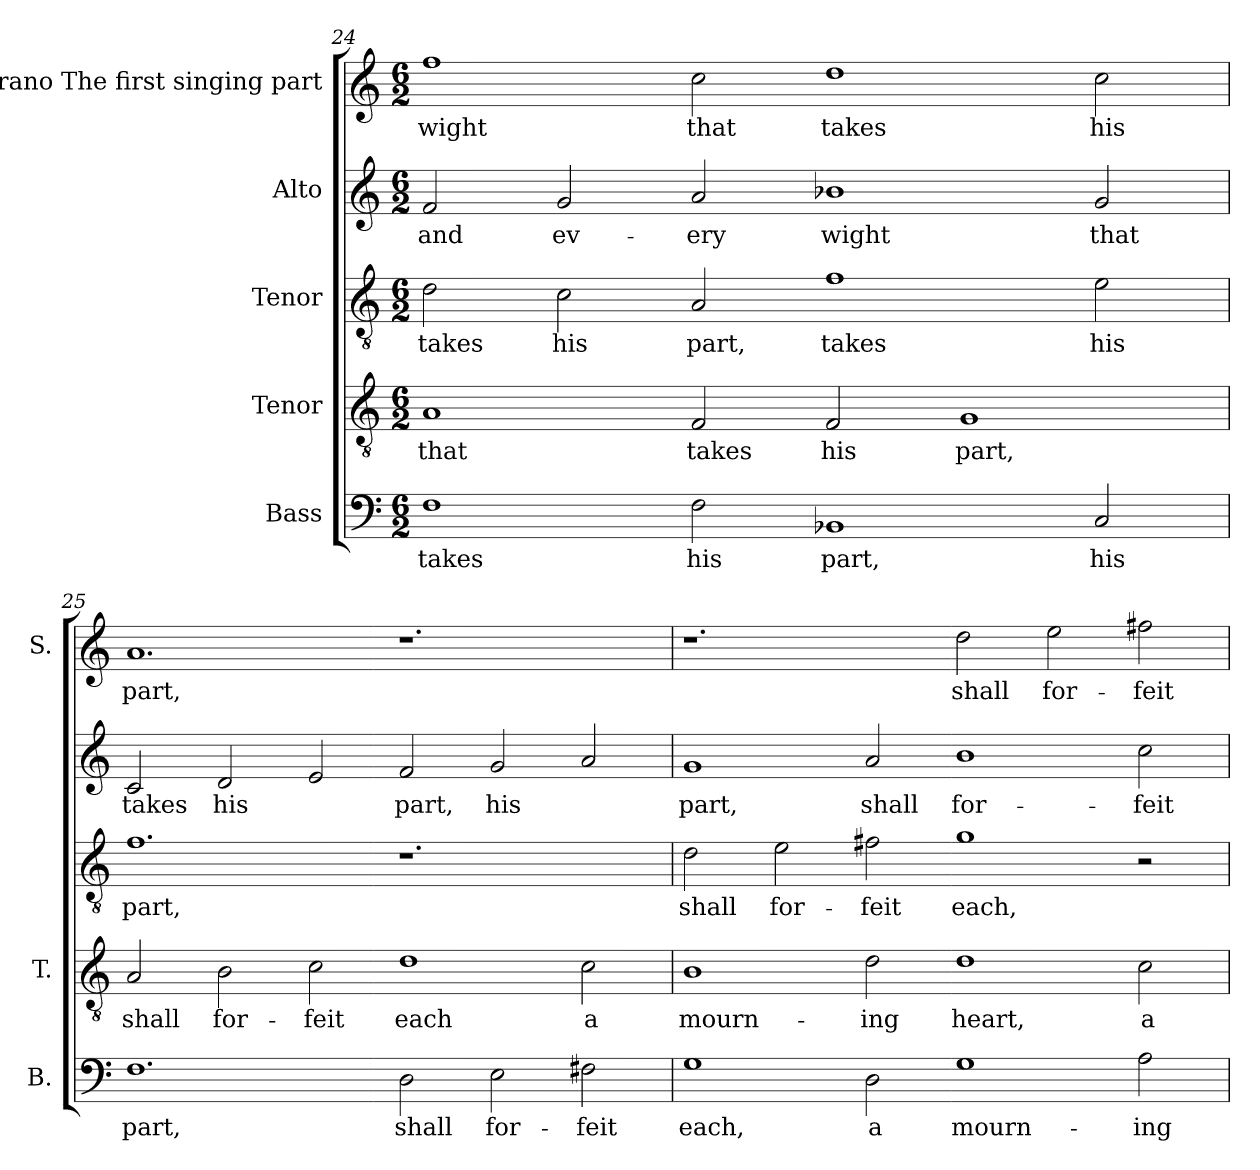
**kern	**text	**kern	**text	**kern	**text	**kern	**text	**kern	**text
*part5	*part5	*part4	*part4	*part3	*part3	*part2	*part2	*part1	*part1
*staff5	*staff5	*staff4	*staff4	*staff3	*staff3	*staff2	*staff2	*staff1	*staff1
*I"Bass	*	*I"Tenor	*	*I"Tenor	*	*I"Alto	*	*I"Soprano The first singing part	*
*I'B.	*	*I'T.	*	*	*	*	*	*I'S.	*
!!LO:PB:g=z
*clefF4	*	*clefGv2	*	*clefGv2	*	*clefG2	*	*clefG2	*
*	*	*ITrd7c12	*	*ITrd7c12	*	*ITrd7c12	*	*	*
*k[]	*	*k[]	*	*k[]	*	*k[]	*	*k[]	*
*C:	*	*C:	*	*C:	*	*C:	*	*C:	*
*M6/2	*	*M6/2	*	*M6/2	*	*M6/2	*	*M6/2	*
=24	=24	=24	=24	=24	=24	=24	=24	=24	=24
!	!LO:LY:b:color=#000000	!	!	!	!	!	!	!	!
!	!	!	!LO:LY:b:color=#000000	!	!	!	!	!	!
!	!	!	!	!	!LO:LY:b:color=#000000	!	!	!	!
!	!	!	!	!	!	!	!LO:LY:b:color=#000000	!	!
!	!	!	!	!	!	!	!	!	!LO:LY:b:color=#000000
1Fi	takes	1AAi	that	2Di\	takes	2Fi/	and	1ffi	wight
!	!	!	!	!	!LO:LY:b:color=#000000	!	!	!	!
!	!	!	!	!	!	!	!LO:LY:b:color=#000000	!	!
.	.	.	.	2Ci\	his	2Gi/	ev-	.	.
!	!LO:LY:b:color=#000000	!	!	!	!	!	!	!	!
!	!	!	!LO:LY:b:color=#000000	!	!	!	!	!	!
!	!	!	!	!	!LO:LY:b:color=#000000	!	!	!	!
!	!	!	!	!	!	!	!LO:LY:b:color=#000000	!	!
!	!	!	!	!	!	!	!	!	!LO:LY:b:color=#000000
2Fi\	his	2FFi/	takes	2AAi/	part,	2Ai/	-ery	2cci\	that
!	!LO:LY:b:color=#000000	!	!	!	!	!	!	!	!
!	!	!	!LO:LY:b:color=#000000	!	!	!	!	!	!
!	!	!	!	!	!LO:LY:b:color=#000000	!	!	!	!
!	!	!	!	!	!	!	!LO:LY:b:color=#000000	!	!
!	!	!	!	!	!	!	!	!	!LO:LY:b:color=#000000
1BB-Xi	part,	2FFi/	his	1Fi	takes	1B-Xi	wight	1ddi	takes
!	!	!	!LO:LY:b:color=#000000	!	!	!	!	!	!
.	.	1GGi	part,	.	.	.	.	.	.
!	!LO:LY:b:color=#000000	!	!	!	!	!	!	!	!
!	!	!	!	!	!LO:LY:b:color=#000000	!	!	!	!
!	!	!	!	!	!	!	!LO:LY:b:color=#000000	!	!
!	!	!	!	!	!	!	!	!	!LO:LY:b:color=#000000
2Ci/	his	.	.	2Ei\	his	2Gi/	that	2cci\	his
=25	=25	=25	=25	=25	=25	=25	=25	=25	=25
!	!LO:LY:b:color=#000000	!	!	!	!	!	!	!	!
!	!	!	!LO:LY:b:color=#000000	!	!	!	!	!	!
!	!	!	!	!	!LO:LY:b:color=#000000	!	!	!	!
!	!	!	!	!	!	!	!LO:LY:b:color=#000000	!	!
!	!	!	!	!	!	!	!	!	!LO:LY:b:color=#000000
1.Fi	part,	2AAi/	shall	1.Fi	part,	2Ci/	takes	1.ai	part,
!	!	!	!LO:LY:b:color=#000000	!	!	!	!	!	!
!	!	!	!	!	!	!	!LO:LY:b:color=#000000	!	!
.	.	2BBi\	for-	.	.	2Di/	his	.	.
!	!	!	!LO:LY:b:color=#000000	!	!	!	!	!	!
.	.	2Ci\	-feit	.	.	2Ei/	.	.	.
!	!LO:LY:b:color=#000000	!	!	!	!	!	!	!	!
!	!	!	!LO:LY:b:color=#000000	!	!	!	!	!	!
!	!	!	!	!	!	!	!LO:LY:b:color=#000000	!	!
2Di\	shall	1Di	each	1.r	.	2Fi/	part,	1.r	.
!	!LO:LY:b:color=#000000	!	!	!	!	!	!	!	!
!	!	!	!	!	!	!	!LO:LY:b:color=#000000	!	!
2Ei\	for-	.	.	.	.	2Gi/	his	.	.
!	!LO:LY:b:color=#000000	!	!	!	!	!	!	!	!
!	!	!	!LO:LY:b:color=#000000	!	!	!	!	!	!
2F#Xi\	-feit	2Ci\	a	.	.	2Ai/	.	.	.
=26	=26	=26	=26	=26	=26	=26	=26	=26	=26
!	!LO:LY:b:color=#000000	!	!	!	!	!	!	!	!
!	!	!	!LO:LY:b:color=#000000	!	!	!	!	!	!
!	!	!	!	!	!LO:LY:b:color=#000000	!	!	!	!
!	!	!	!	!	!	!	!LO:LY:b:color=#000000	!	!
1Gi	each,	1BBi	mourn-	2Di\	shall	1Gi	part,	1.r	.
!	!	!	!	!	!LO:LY:b:color=#000000	!	!	!	!
.	.	.	.	2Ei\	for-	.	.	.	.
!	!LO:LY:b:color=#000000	!	!	!	!	!	!	!	!
!	!	!	!LO:LY:b:color=#000000	!	!	!	!	!	!
!	!	!	!	!	!LO:LY:b:color=#000000	!	!	!	!
!	!	!	!	!	!	!	!LO:LY:b:color=#000000	!	!
2Di\	a	2Di\	-ing	2F#Xi\	-feit	2Ai/	shall	.	.
!	!LO:LY:b:color=#000000	!	!	!	!	!	!	!	!
!	!	!	!LO:LY:b:color=#000000	!	!	!	!	!	!
!	!	!	!	!	!LO:LY:b:color=#000000	!	!	!	!
!	!	!	!	!	!	!	!LO:LY:b:color=#000000	!	!
!	!	!	!	!	!	!	!	!	!LO:LY:b:color=#000000
1Gi	mourn-	1Di	heart,	1Gi	each,	1Bi	for-	2ddi\	shall
!	!	!	!	!	!	!	!	!	!LO:LY:b:color=#000000
.	.	.	.	.	.	.	.	2eei\	for-
!	!LO:LY:b:color=#000000	!	!	!	!	!	!	!	!
!	!	!	!LO:LY:b:color=#000000	!	!	!	!	!	!
!	!	!	!	!	!	!	!LO:LY:b:color=#000000	!	!
!	!	!	!	!	!	!	!	!	!LO:LY:b:color=#000000
2Ai\	-ing	2Ci\	a	2r	.	2ci\	-feit	2ff#Xi\	-feit
=	=	=	=	=	=	=	=	=	=
*-	*-	*-	*-	*-	*-	*-	*-	*-	*-
